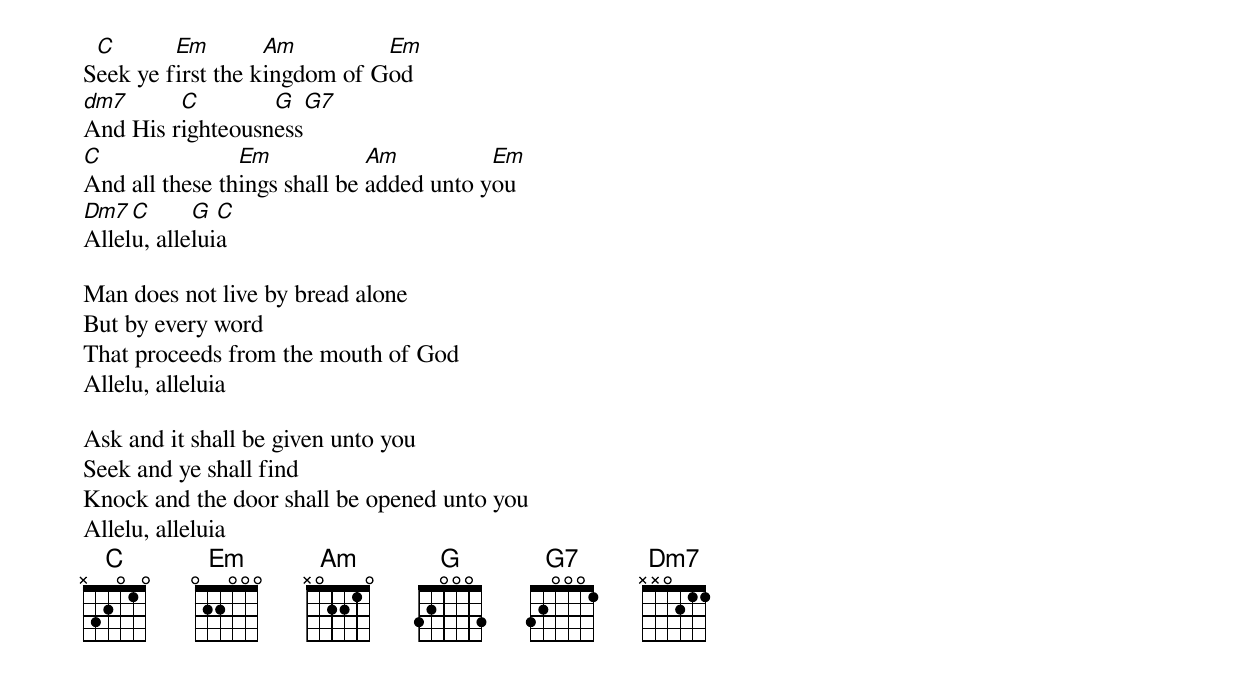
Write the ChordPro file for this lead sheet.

S[C]eek ye f[Em]irst the k[Am]ingdom of G[Em]od
[dm7]And His r[C]ighteousn[G]ess[G7]
[C]And all these th[Em]ings shall be [Am]added unto y[Em]ou
[Dm7]Allel[C]u, alle[G]lui[C]a

Man does not live by bread alone
But by every word
That proceeds from the mouth of God
Allelu, alleluia

Ask and it shall be given unto you
Seek and ye shall find
Knock and the door shall be opened unto you
Allelu, alleluia
